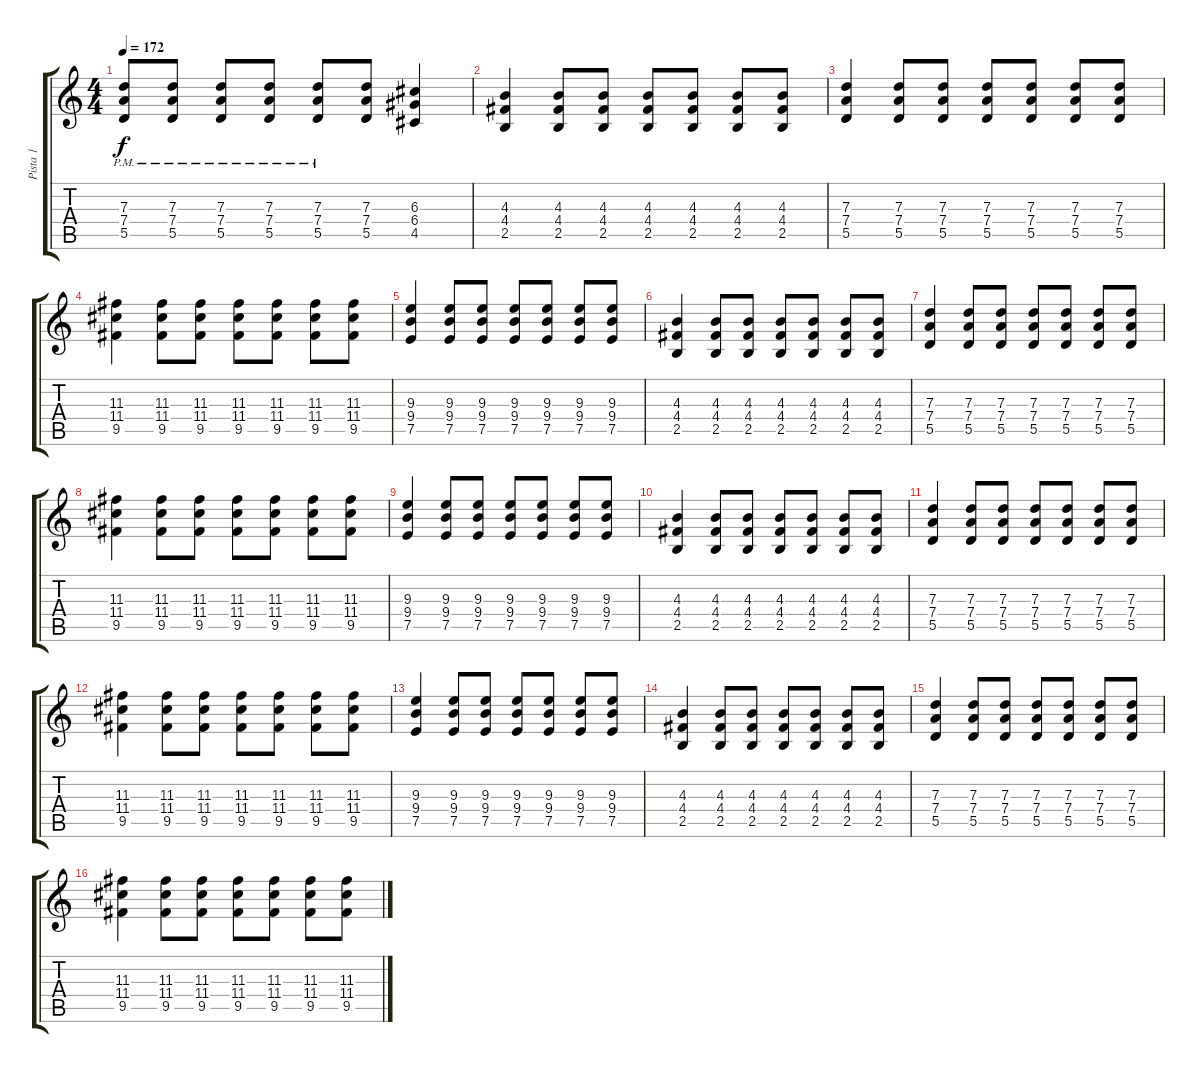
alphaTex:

\track ("Pista 1" "Pista 1") {instrument distortionguitar}
\staff {score tabs}
\tuning (E4 B3 G3 D3 A2 E2) {hide}
\ts (4 4)
\tempo 172
\clef g2
\ks c
(7.3 7.4{pm} 5.5{pm}).8{dy f} (7.3 7.4{pm} 5.5{pm}).8 (7.3 7.4{pm} 5.5{pm}).8 (7.3 7.4{pm} 5.5{pm}).8 (7.3 7.4{pm} 5.5{pm}).8 (7.3 7.4 5.5).8 (6.3 6.4 4.5).4 |
(4.3 4.4 2.5).4 (4.3 4.4 2.5).8 (4.3 4.4 2.5).8 (4.3 4.4 2.5).8 (4.3 4.4 2.5).8 (4.3 4.4 2.5).8 (4.3 4.4 2.5).8 |
(7.3 7.4 5.5).4 (7.3 7.4 5.5).8 (7.3 7.4 5.5).8 (7.3 7.4 5.5).8 (7.3 7.4 5.5).8 (7.3 7.4 5.5).8 (7.3 7.4 5.5).8 |
(11.3 11.4 9.5).4 (11.3 11.4 9.5).8 (11.3 11.4 9.5).8 (11.3 11.4 9.5).8 (11.3 11.4 9.5).8 (11.3 11.4 9.5).8 (11.3 11.4 9.5).8 |
(9.3 9.4 7.5).4 (9.3 9.4 7.5).8 (9.3 9.4 7.5).8 (9.3 9.4 7.5).8 (9.3 9.4 7.5).8 (9.3 9.4 7.5).8 (9.3 9.4 7.5).8 |
(4.3 4.4 2.5).4 (4.3 4.4 2.5).8 (4.3 4.4 2.5).8 (4.3 4.4 2.5).8 (4.3 4.4 2.5).8 (4.3 4.4 2.5).8 (4.3 4.4 2.5).8 |
(7.3 7.4 5.5).4 (7.3 7.4 5.5).8 (7.3 7.4 5.5).8 (7.3 7.4 5.5).8 (7.3 7.4 5.5).8 (7.3 7.4 5.5).8 (7.3 7.4 5.5).8 |
(11.3 11.4 9.5).4 (11.3 11.4 9.5).8 (11.3 11.4 9.5).8 (11.3 11.4 9.5).8 (11.3 11.4 9.5).8 (11.3 11.4 9.5).8 (11.3 11.4 9.5).8 |
(9.3 9.4 7.5).4 (9.3 9.4 7.5).8 (9.3 9.4 7.5).8 (9.3 9.4 7.5).8 (9.3 9.4 7.5).8 (9.3 9.4 7.5).8 (9.3 9.4 7.5).8 |
(4.3 4.4 2.5).4 (4.3 4.4 2.5).8 (4.3 4.4 2.5).8 (4.3 4.4 2.5).8 (4.3 4.4 2.5).8 (4.3 4.4 2.5).8 (4.3 4.4 2.5).8 |
(7.3 7.4 5.5).4 (7.3 7.4 5.5).8 (7.3 7.4 5.5).8 (7.3 7.4 5.5).8 (7.3 7.4 5.5).8 (7.3 7.4 5.5).8 (7.3 7.4 5.5).8 |
(11.3 11.4 9.5).4 (11.3 11.4 9.5).8 (11.3 11.4 9.5).8 (11.3 11.4 9.5).8 (11.3 11.4 9.5).8 (11.3 11.4 9.5).8 (11.3 11.4 9.5).8 |
(9.3 9.4 7.5).4 (9.3 9.4 7.5).8 (9.3 9.4 7.5).8 (9.3 9.4 7.5).8 (9.3 9.4 7.5).8 (9.3 9.4 7.5).8 (9.3 9.4 7.5).8 |
(4.3 4.4 2.5).4 (4.3 4.4 2.5).8 (4.3 4.4 2.5).8 (4.3 4.4 2.5).8 (4.3 4.4 2.5).8 (4.3 4.4 2.5).8 (4.3 4.4 2.5).8 |
(7.3 7.4 5.5).4 (7.3 7.4 5.5).8 (7.3 7.4 5.5).8 (7.3 7.4 5.5).8 (7.3 7.4 5.5).8 (7.3 7.4 5.5).8 (7.3 7.4 5.5).8 |
(11.3 11.4 9.5).4 (11.3 11.4 9.5).8 (11.3 11.4 9.5).8 (11.3 11.4 9.5).8 (11.3 11.4 9.5).8 (11.3 11.4 9.5).8 (11.3 11.4 9.5).8
